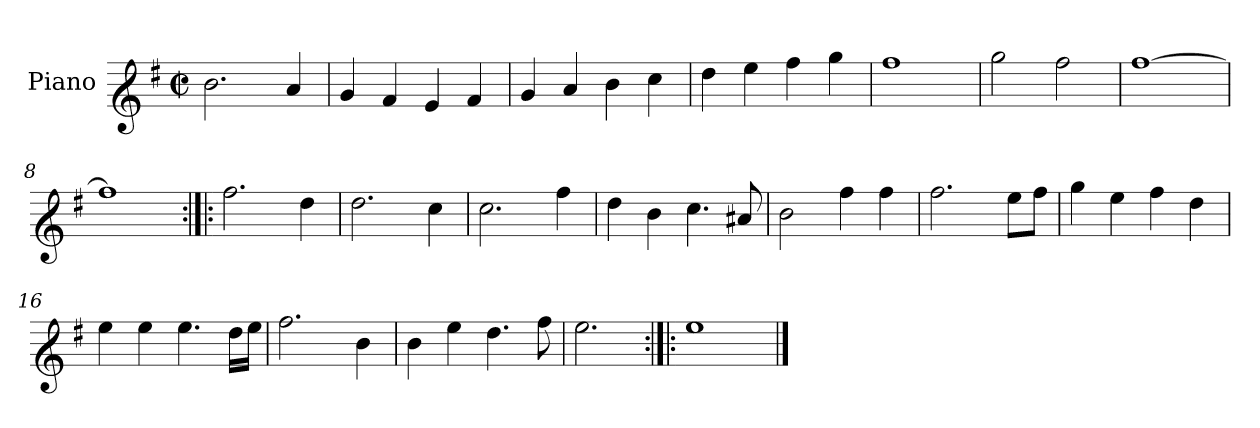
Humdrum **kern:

**kern
*part1
*staff1
*I"Piano
*I'Pno.
*clefG1
*k[f#]
*M2/2
*met(c|)
=1
2.dd\
4cc/
=2
4b/
4a/
4g/
4a/
=3
4b/
4cc/
4dd\
4ee\
=4
4ff#\
4gg\
4aa\
4bb\
=5
1aa
=6
2bb\
2aa\
=7
[1aa
=8
1aa]
=9:|!|:
2.aa\
4ff#\
=10
2.ff#\
4ee\
=11
2.ee\
4aa\
!!LO:LB:g=z
=12
4ff#\
4dd\
4.ee\
8cc#X/
=13
2dd\
4aa\
4aa\
=14
2.aa\
8gg\L
8aa\J
=15
4bb\
4gg\
4aa\
4ff#\
=16
4gg\
4gg\
4.gg\
16ff#\LL
16gg\JJ
=17
2.aa\
4dd\
=18
4dd\
4gg\
4.ff#\
8aa\
=19
2.gg\
=20:|!|:
1gg
==
*-
